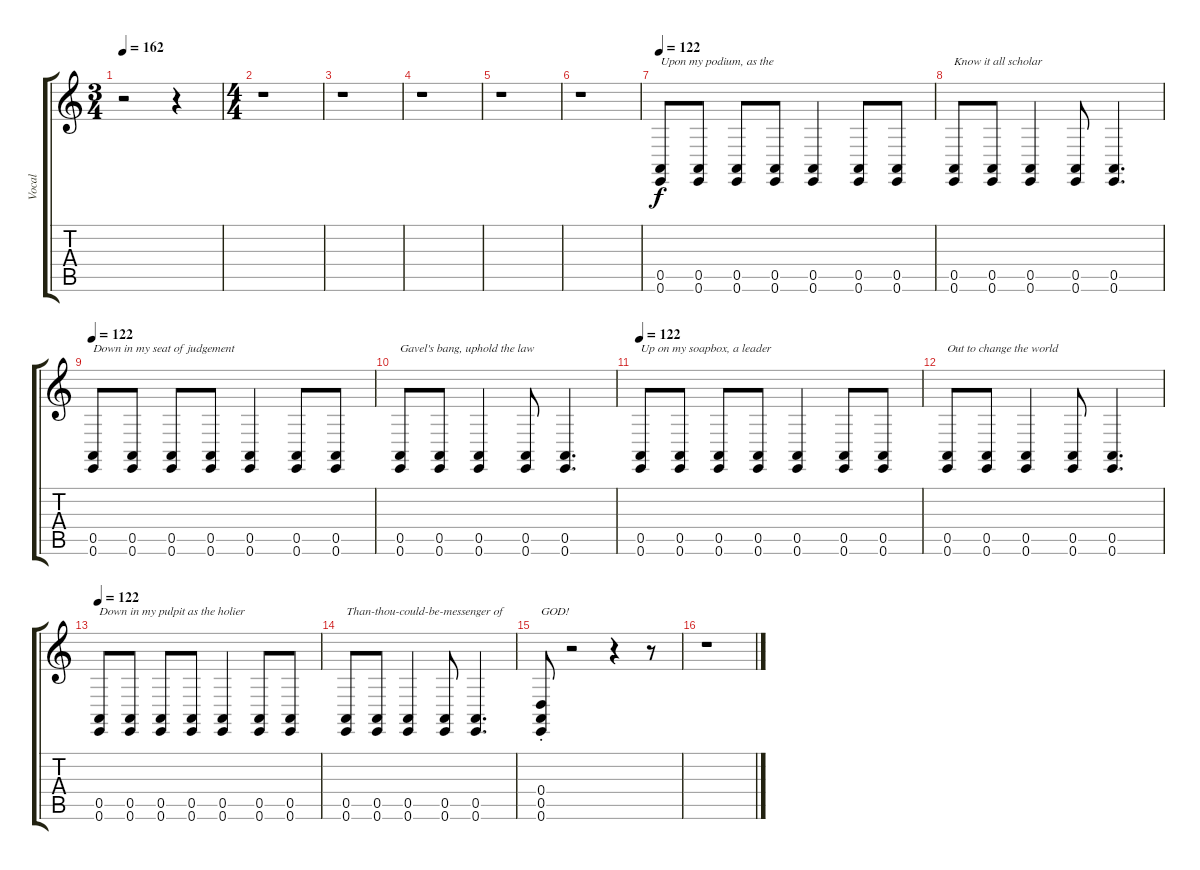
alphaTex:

\track ("Vocal" "Vocal") {instrument lead2sawtooth}
\staff {score tabs}
\tuning (E4 B3 G3 D3 A2 E2) {hide}
\ts (3 4)
\tempo 162
\clef g2
\ks c
r.2{dy f} r.4 |
\ts (4 4)
r.1 |
r.1 |
r.1 |
r.1 |
r.1 |
\tempo 122
(0.5 0.6).8{txt "Upon my podium, as the" volume 16 instrument brasssection} (0.5 0.6).8 (0.5 0.6).8 (0.5 0.6).8 (0.5 0.6).4 (0.5 0.6).8 (0.5 0.6).8 |
(0.5 0.6).8{txt "Know it all scholar"} (0.5 0.6).8 (0.5 0.6).4 (0.5 0.6).8 (0.5 0.6).4{d} |
\tempo 122
(0.5 0.6).8{txt "Down in my seat of judgement"} (0.5 0.6).8 (0.5 0.6).8 (0.5 0.6).8 (0.5 0.6).4 (0.5 0.6).8 (0.5 0.6).8 |
(0.5 0.6).8{txt "Gavel's bang, uphold the law"} (0.5 0.6).8 (0.5 0.6).4 (0.5 0.6).8 (0.5 0.6).4{d} |
\tempo 122
(0.5 0.6).8{txt "Up on my soapbox, a leader"} (0.5 0.6).8 (0.5 0.6).8 (0.5 0.6).8 (0.5 0.6).4 (0.5 0.6).8 (0.5 0.6).8 |
(0.5 0.6).8{txt "Out to change the world"} (0.5 0.6).8 (0.5 0.6).4 (0.5 0.6).8 (0.5 0.6).4{d} |
\tempo 122
(0.5 0.6).8{txt "Down in my pulpit as the holier"} (0.5 0.6).8 (0.5 0.6).8 (0.5 0.6).8 (0.5 0.6).4 (0.5 0.6).8 (0.5 0.6).8 |
(0.5 0.6).8{txt "Than-thou-could-be-messenger of"} (0.5 0.6).8 (0.5 0.6).4 (0.5 0.6).8 (0.5 0.6).4{d} |
(0.4 0.5{st} 0.6{st}).8{txt "GOD!"} r.2 r.4 r.8 |
r.1{volume 14 instrument lead2sawtooth}
